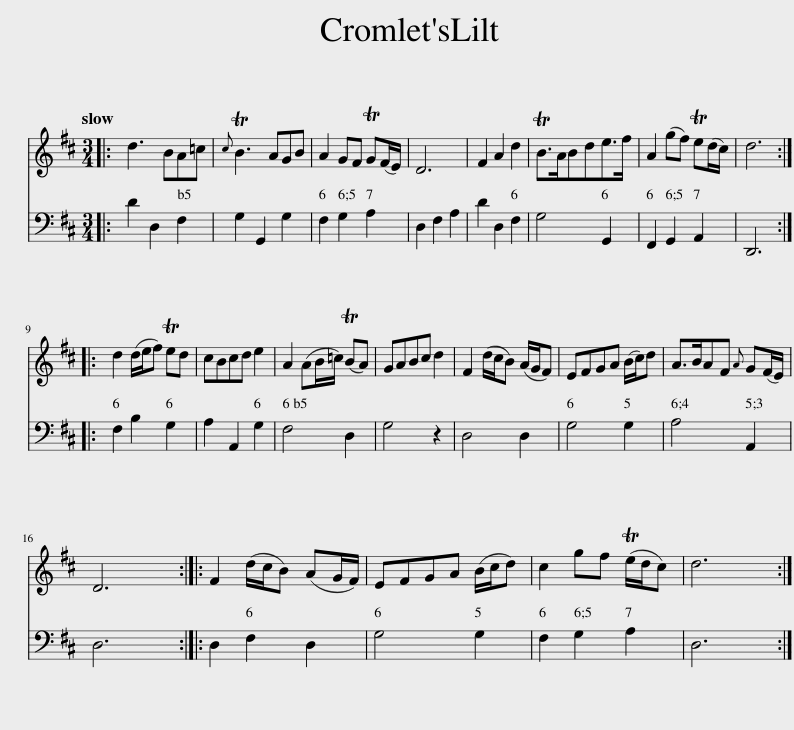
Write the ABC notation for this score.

X:1
%%score 1 2
L:1/8
Q:1/4=120
M:3/4
I:linebreak $
K:D
V:1 treble
V:2 bass
V:1
|: d3 BA=c |{c} TB3 AGB | A2 GF TG(F/E/) | D6 | F2 A2 d2 | %5
 TB>ABde>f | A2 (gf) Te(d/c/) | d6 ::$ d2 (d/e/f) Ted | cBcd e2 | %10
 A2 (AB/=c/) (TBA) | GABc d2 | F2 (d/c/B) (A/G/F) | EFGA (B/c/)d | A>BAF{A} G(F/E/) |$ %15
 D6 :: F2 (d/c/B) (AG/F/) | EFGA (B/c/d) | c2 gf (Te/d/c) | d6 :| %20
V:2
|: D2 D,2 F,2 | G,2 G,,2 G,2 | F,2 G,2 A,2 | D,2 F,2 A,2 | D2 D,2 F,2 | %5
 G,4 G,,2 | F,,2 G,,2 A,,2 | D,,6 ::$ F,2 B,2 G,2 | A,2 A,,2 G,2 | %10
 F,4 D,2 | G,4 z2 | D,4 D,2 | G,4 G,2 | A,4 A,,2 |$ %15
 D,6 :: D,2 F,2 D,2 | G,4 G,2 | F,2 G,2 A,2 | D,6 :| %20
